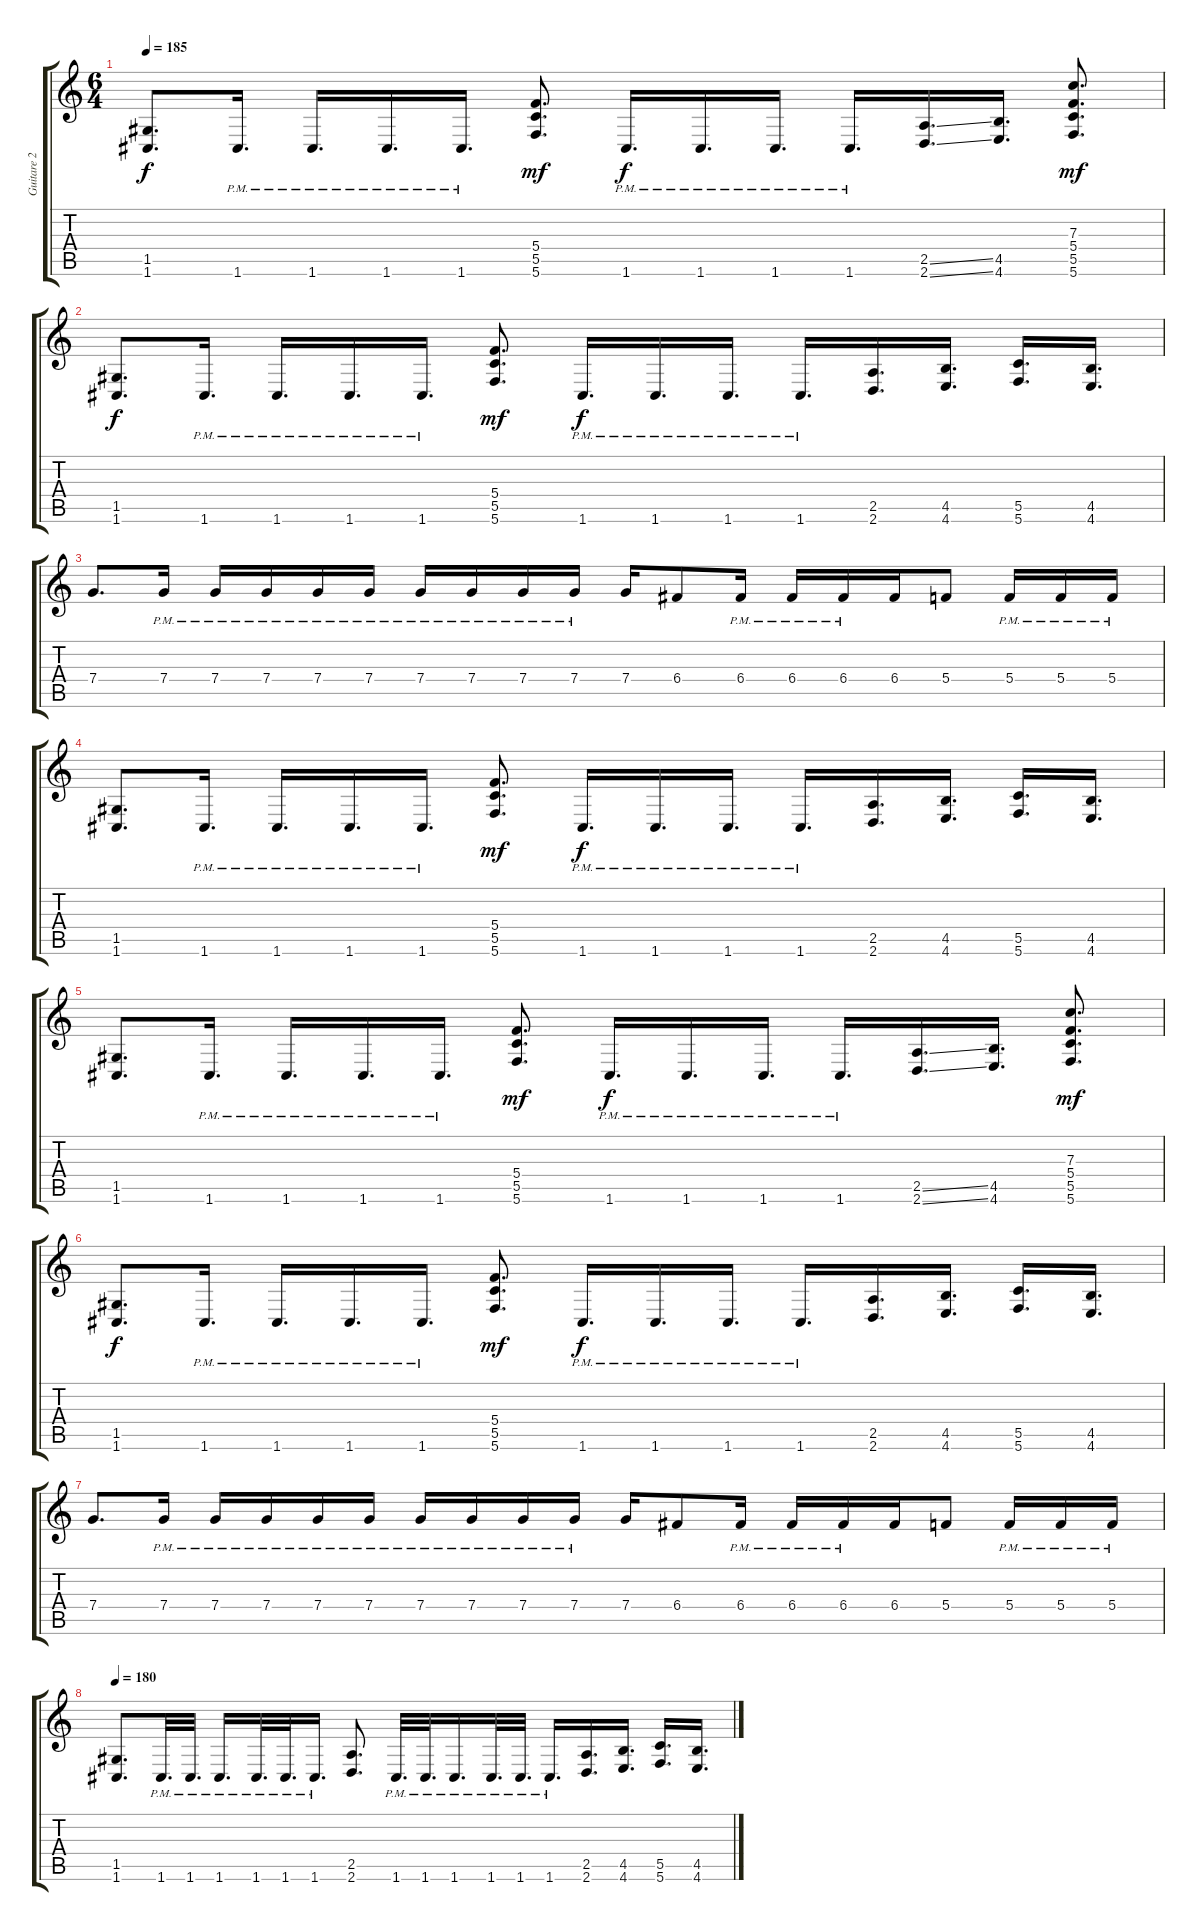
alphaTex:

\track ("Guitare 2" "Guitare 2") {instrument distortionguitar}
\staff {score tabs}
\tuning (D4 A3 F3 C3 G2 C2) {hide}
\ts (6 4)
\tempo 185
\clef g2
\ks c
(1.5 1.6).8{d dy f} 1.6{pm}.16{d} 1.6{pm}.16{d} 1.6{pm}.16{d} 1.6{pm}.16{d} (5.4 5.5 5.6).8{d dy mf} 1.6{pm}.16{d dy f} 1.6{pm}.16{d} 1.6{pm}.16{d} 1.6{pm}.16{d} (2.5{ss} 2.6{ss}).16{d} (4.5 4.6).16{d} (7.3 5.4 5.5 5.6).8{d dy mf} |
(1.5 1.6).8{d dy f} 1.6{pm}.16{d} 1.6{pm}.16{d} 1.6{pm}.16{d} 1.6{pm}.16{d} (5.4 5.5 5.6).8{d dy mf} 1.6{pm}.16{d dy f} 1.6{pm}.16{d} 1.6{pm}.16{d} 1.6{pm}.16{d} (2.5 2.6).16{d} (4.5 4.6).16{d} (5.5 5.6).16{d} (4.5 4.6).16{d} |
7.4.8{d} 7.4{pm}.16 7.4{pm}.16 7.4{pm}.16 7.4{pm}.16 7.4{pm}.16 7.4{pm}.16 7.4{pm}.16 7.4{pm}.16 7.4{pm}.16 7.4.16 6.4.8 6.4{pm}.16 6.4{pm}.16 6.4{pm}.16 6.4.16 5.4.8 5.4{pm}.16 5.4{pm}.16 5.4{pm}.16 |
(1.5 1.6).8{d} 1.6{pm}.16{d} 1.6{pm}.16{d} 1.6{pm}.16{d} 1.6{pm}.16{d} (5.4 5.5 5.6).8{d dy mf} 1.6{pm}.16{d dy f} 1.6{pm}.16{d} 1.6{pm}.16{d} 1.6{pm}.16{d} (2.5 2.6).16{d} (4.5 4.6).16{d} (5.5 5.6).16{d} (4.5 4.6).16{d} |
(1.5 1.6).8{d} 1.6{pm}.16{d} 1.6{pm}.16{d} 1.6{pm}.16{d} 1.6{pm}.16{d} (5.4 5.5 5.6).8{d dy mf} 1.6{pm}.16{d dy f} 1.6{pm}.16{d} 1.6{pm}.16{d} 1.6{pm}.16{d} (2.5{ss} 2.6{ss}).16{d} (4.5 4.6).16{d} (7.3 5.4 5.5 5.6).8{d dy mf} |
(1.5 1.6).8{d dy f} 1.6{pm}.16{d} 1.6{pm}.16{d} 1.6{pm}.16{d} 1.6{pm}.16{d} (5.4 5.5 5.6).8{d dy mf} 1.6{pm}.16{d dy f} 1.6{pm}.16{d} 1.6{pm}.16{d} 1.6{pm}.16{d} (2.5 2.6).16{d} (4.5 4.6).16{d} (5.5 5.6).16{d} (4.5 4.6).16{d} |
7.4.8{d} 7.4{pm}.16 7.4{pm}.16 7.4{pm}.16 7.4{pm}.16 7.4{pm}.16 7.4{pm}.16 7.4{pm}.16 7.4{pm}.16 7.4{pm}.16 7.4.16 6.4.8 6.4{pm}.16 6.4{pm}.16 6.4{pm}.16 6.4.16 5.4.8 5.4{pm}.16 5.4{pm}.16 5.4{pm}.16 |
\tempo 180
(1.5 1.6).8{d} 1.6{pm}.32{d} 1.6{pm}.32{d} 1.6{pm}.16{d} 1.6{pm}.32{d} 1.6{pm}.32{d} 1.6{pm}.16{d} (2.5 2.6).8{d} 1.6{pm}.32{d} 1.6{pm}.32{d} 1.6{pm}.16{d} 1.6{pm}.32{d} 1.6{pm}.32{d} 1.6{pm}.16{d} (2.5 2.6).16{d} (4.5 4.6).16{d} (5.5 5.6).16{d} (4.5 4.6).16{d}
